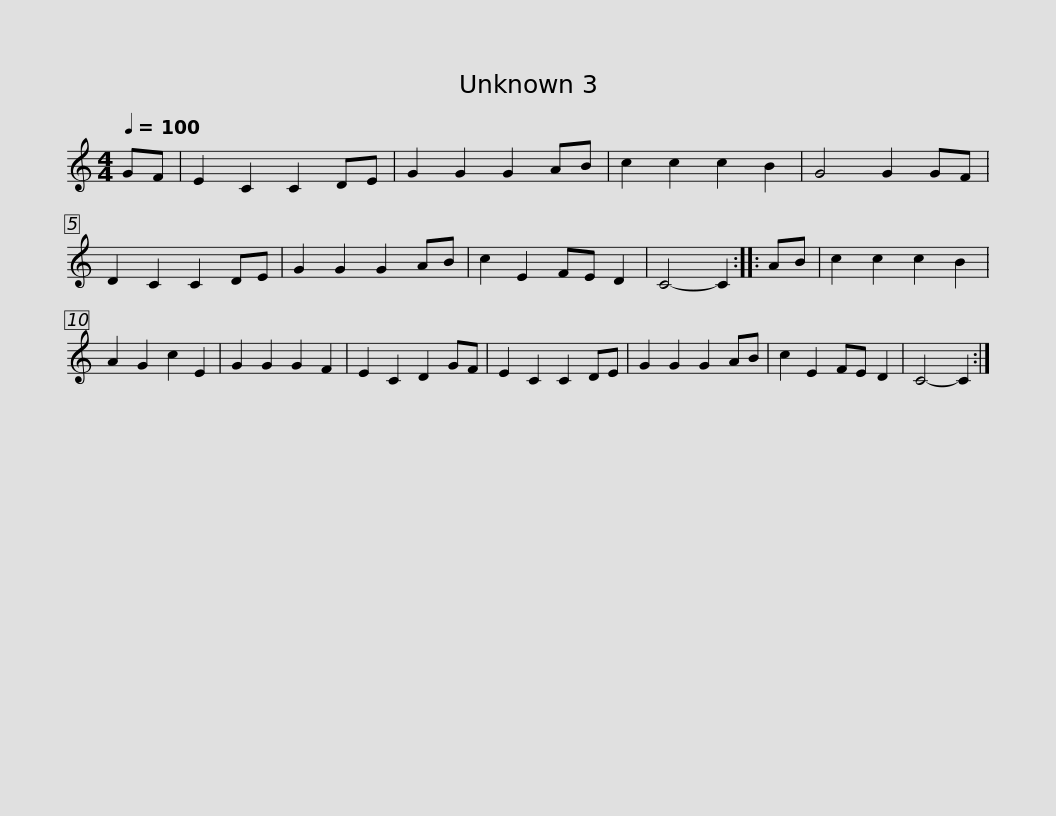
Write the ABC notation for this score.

X:1
L:1/8
Q:1/4=100
M:4/4
I:linebreak $
K:C
V:1 treble
V:1
 GF | E2 C2 C2 DE | G2 G2 G2 AB | c2 c2 c2 B2 | G4 G2 GF | %5
 D2 C2 C2 DE | G2 G2 G2 AB | c2 E2 FE D2 | C4- C2 :: AB |$ %10
 c2 c2 c2 B2 | A2 G2 c2 E2 | G2 G2 G2 F2 | E2 C2 D2 GF | E2 C2 C2 DE | %15
 G2 G2 G2 AB | c2 E2 FE D2 | C4- C2 :| %18
